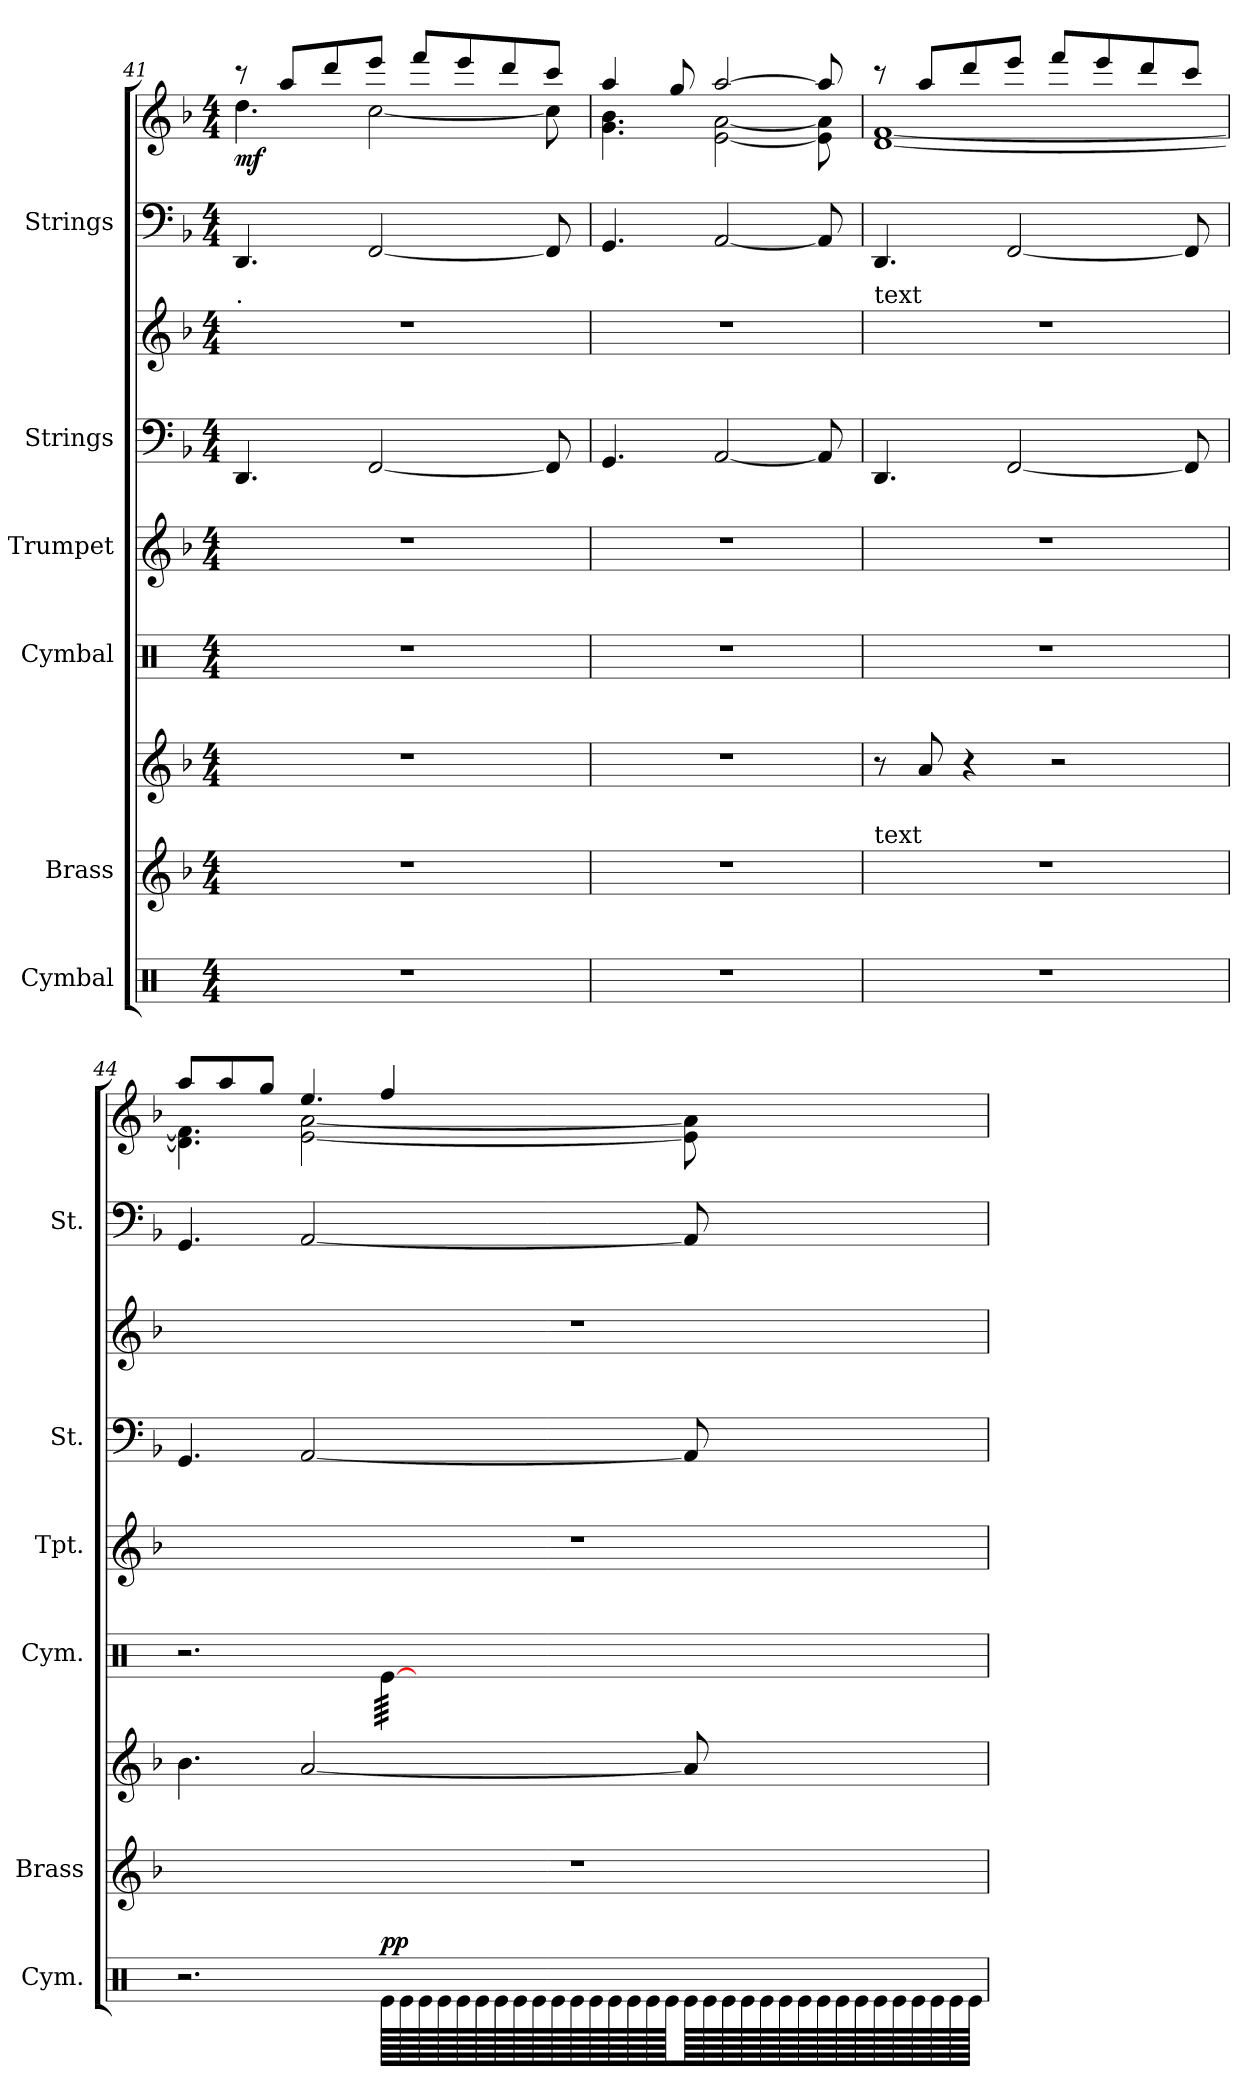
**kern	**dynam	**kern	**kern	**kern	**kern	**kern	**kern	**kern	**kern	**dynam
*part6	*part6	*part5	*part5	*part4	*part3	*part2	*part2	*part1	*part1	*part1
*staff9	*staff9	*staff8	*staff7	*staff6	*staff5	*staff4	*staff3	*staff2	*staff1	*staff1/2
*I"Cymbal	*	*I"Brass	*	*I"Cymbal	*I"Trumpet	*I"Strings	*	*I"Strings	*	*
*I'Cym.	*	*I'Brass	*	*I'Cym.	*I'Tpt.	*I'St.	*	*I'St.	*	*
!!LO:LB:g=z
*clefX	*	*clefG2	*clefG2	*clefX	*clefG2	*clefF4	*clefG2	*clefF4	*clefG2	*
*	*	*ITrd7c12	*ITrd7c12	*	*	*	*	*	*	*
*k[]	*	*k[b-]	*k[b-]	*k[]	*k[b-]	*k[b-]	*k[b-]	*k[b-]	*k[b-]	*
*M4/4	*	*M4/4	*M4/4	*M4/4	*M4/4	*M4/4	*M4/4	*M4/4	*M4/4	*
=41	=41	=41	=41	=41	=41	=41	=41	=41	=41	=41
*	*	*	*	*	*	*	*	*	*^	*
!	!	!	!	!	!	!	!LO:TX:a:t=.	!	!	!	!
!	!	!	!	!	!	!	!	!	!	!	!LO:DY:b
1r	.	1r	1r	1r	1r	4.DD/	1r	4.DD/	8r	4.dd\	mf
.	.	.	.	.	.	.	.	.	8aa/L	.	.
.	.	.	.	.	.	.	.	.	8ddd/	.	.
.	.	.	.	.	.	[2FF/	.	[2FF/	8eee/J	[2cc\	.
.	.	.	.	.	.	.	.	.	8fff/L	.	.
.	.	.	.	.	.	.	.	.	8eee/	.	.
.	.	.	.	.	.	.	.	.	8ddd/	.	.
.	.	.	.	.	.	8FF/]	.	8FF/]	8ccc/J	8cc\]	.
=42	=42	=42	=42	=42	=42	=42	=42	=42	=42	=42	=42
1r	.	1r	1r	1r	1r	4.GG/	1r	4.GG/	4aa/	4.g\ 4.b-\	.
.	.	.	.	.	.	.	.	.	8gg/	.	.
.	.	.	.	.	.	[2AA/	.	[2AA/	[2aa/	[2e\ [2a\	.
.	.	.	.	.	.	8AA/]	.	8AA/]	8aa/]	8e\] 8a\]	.
=43	=43	=43	=43	=43	=43	=43	=43	=43	=43	=43	=43
!	!	!	!	!	!	!	!LO:TX:a:t=text	!	!	!	!
!	!	!LO:TX:a:t=text	!	!	!	!	!	!	!	!	!
1r	.	1r	8r	1r	1r	4.DD/	1r	4.DD/	8r	[1d [1f	.
.	.	.	8A/	.	.	.	.	.	8aa/L	.	.
.	.	.	4r	.	.	.	.	.	8ddd/	.	.
.	.	.	.	.	.	[2FF/	.	[2FF/	8eee/J	.	.
.	.	.	2r	.	.	.	.	.	8fff/L	.	.
.	.	.	.	.	.	.	.	.	8eee/	.	.
.	.	.	.	.	.	.	.	.	8ddd/	.	.
.	.	.	.	.	.	8FF/]	.	8FF/]	8ccc/J	.	.
=44	=44	=44	=44	=44	=44	=44	=44	=44	=44	=44	=44
2.r	.	1r	4.B-\	2.r	1r	4.GG/	1r	4.GG/	8aa/L	4.d\] 4.f\]	.
.	.	.	.	.	.	.	.	.	8aa/	.	.
.	.	.	.	.	.	.	.	.	8gg/J	.	.
.	.	.	[2A/	.	.	[2AA/	.	[2AA/	4.ee/	[2e\ [2a\	.
!	!LO:DY:a	!	!	!	!	!	!	!	!	!	!
*	*	*	*	*tremolo	*	*	*	*	*	*	*
128Re\LLLLL	pp	.	.	[64Re\LLLL	.	.	.	.	4ff/	.	.
128Re\	.	.	.	.	.	.	.	.	.	.	.
128Re\	.	.	.	64Re\	.	.	.	.	.	.	.
128Re\	.	.	.	.	.	.	.	.	.	.	.
128Re\	.	.	.	64Re\	.	.	.	.	.	.	.
128Re\	.	.	.	.	.	.	.	.	.	.	.
128Re\	.	.	.	64Re\	.	.	.	.	.	.	.
128Re\	.	.	.	.	.	.	.	.	.	.	.
128Re\	.	.	.	64Re\	.	.	.	.	.	.	.
128Re\	.	.	.	.	.	.	.	.	.	.	.
128Re\	.	.	.	64Re\	.	.	.	.	.	.	.
128Re\	.	.	.	.	.	.	.	.	.	.	.
128Re\	.	.	.	64Re\	.	.	.	.	.	.	.
128Re\	.	.	.	.	.	.	.	.	.	.	.
128Re\	.	.	.	64Re\	.	.	.	.	.	.	.
128Re\JJJJ	.	.	.	.	.	.	.	.	.	.	.
128Re\LLLL	.	.	8A/]	64Re\	.	8AA/]	.	8AA/]	.	8e\] 8a\]	.
128Re\	.	.	.	.	.	.	.	.	.	.	.
128Re\	.	.	.	64Re\	.	.	.	.	.	.	.
128Re\	.	.	.	.	.	.	.	.	.	.	.
128Re\	.	.	.	64Re\	.	.	.	.	.	.	.
128Re\	.	.	.	.	.	.	.	.	.	.	.
128Re\	.	.	.	64Re\	.	.	.	.	.	.	.
128Re\	.	.	.	.	.	.	.	.	.	.	.
128Re\	.	.	.	64Re\	.	.	.	.	.	.	.
128Re\	.	.	.	.	.	.	.	.	.	.	.
128Re\	.	.	.	64Re\	.	.	.	.	.	.	.
128Re\	.	.	.	.	.	.	.	.	.	.	.
128Re\	.	.	.	64Re\	.	.	.	.	.	.	.
128Re\	.	.	.	.	.	.	.	.	.	.	.
128Re\	.	.	.	64Re\JJJJ	.	.	.	.	.	.	.
*	*	*	*	*Xtremolo	*	*	*	*	*	*	*
128Re\JJJJJ	.	.	.	.	.	.	.	.	.	.	.
*	*	*	*	*	*	*	*	*	*v	*v	*
=	=	=	=	=	=	=	=	=	=	=
*-	*-	*-	*-	*-	*-	*-	*-	*-	*-	*-
